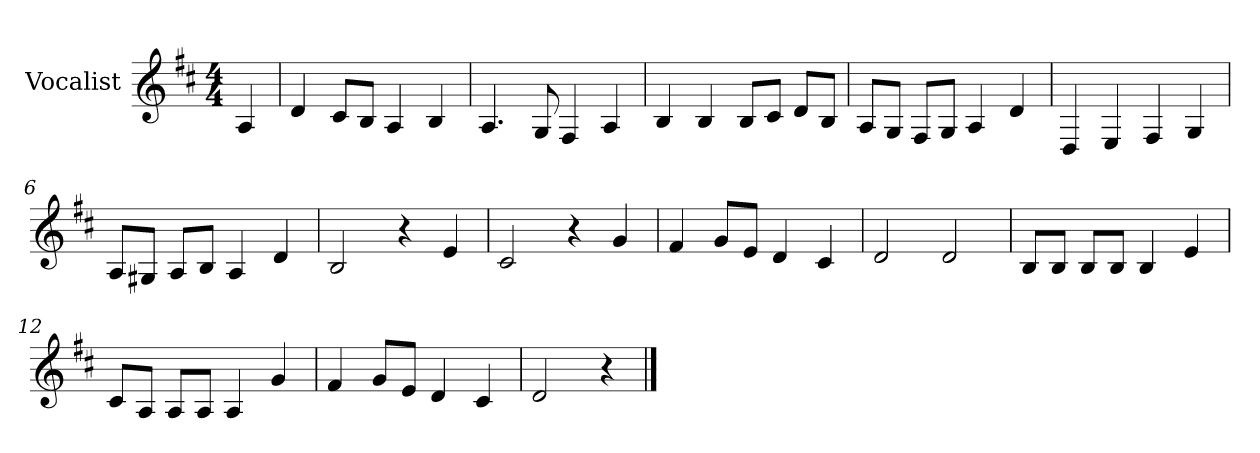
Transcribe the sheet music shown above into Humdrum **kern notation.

**kern
*part1
*staff1
*I"Vocalist
*k[f#c#]
*D:
*M4/4
=
4A
=1
4d
8c#L
8BJ
4A
4B
=2
4.A
8G
4F#
4A
=3
4B
4B
8BL
8c#J
8dL
8BJ
=4
8AL
8GJ
8F#L
8GJ
4A
4d
=5
4D
4E
4F#
4G
=6
8AL
8G#XJ
8AL
8BJ
4A
4d
=7
2B
4r
4e
=8
2c#
4r
4g
=9
4f#
8gL
8eJ
4d
4c#
=10
2d
2d
=11
8BL
8BJ
8BL
8BJ
4B
4e
=12
8c#L
8AJ
8AL
8AJ
4A
4g
=13
4f#
8gL
8eJ
4d
4c#
=14
2d
4r
==
*-
